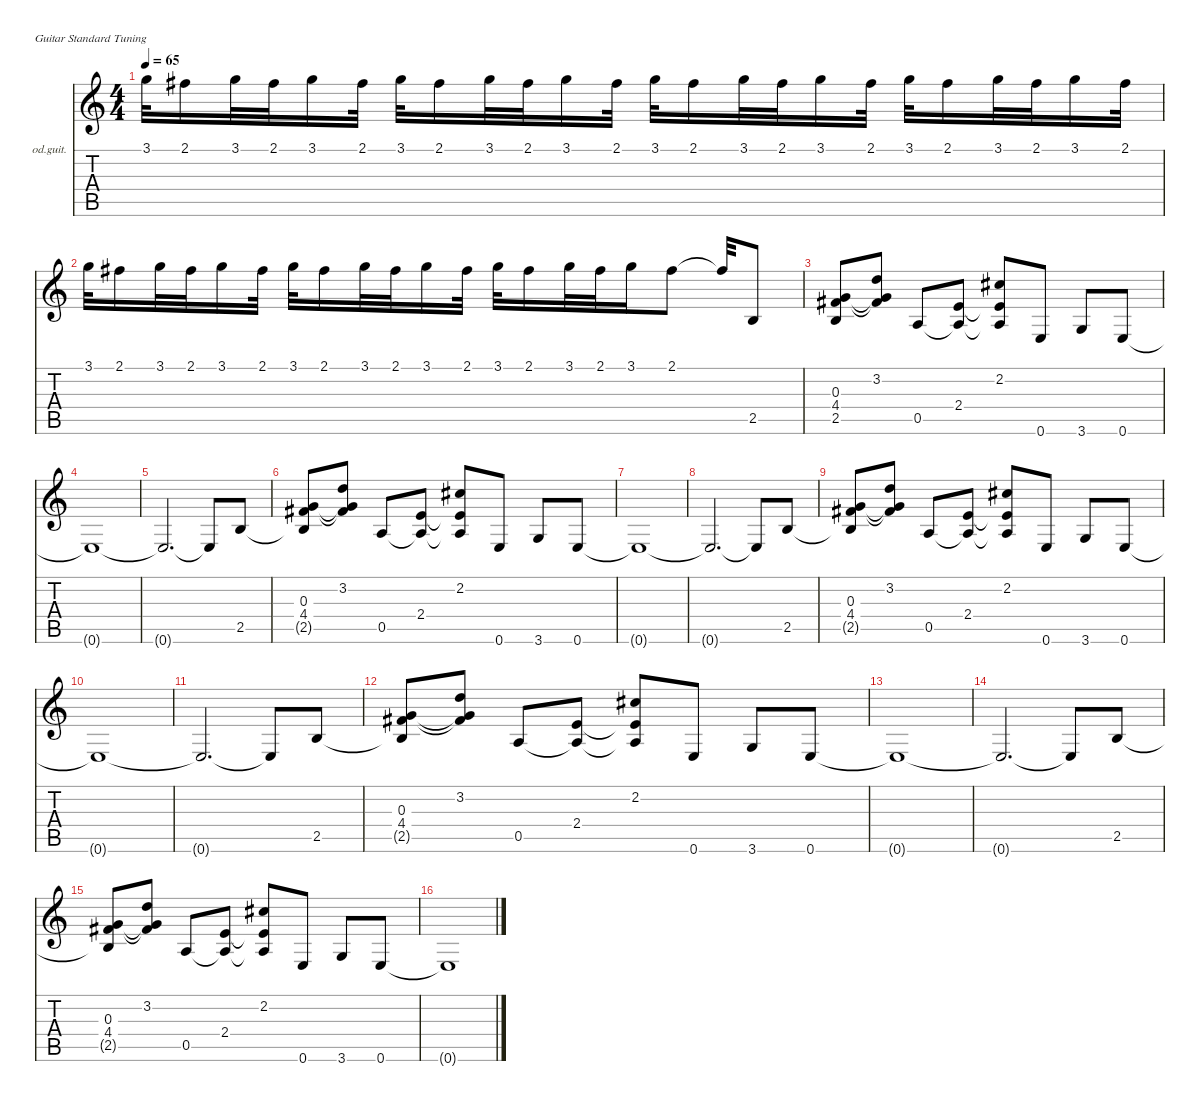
\hideDynamics
\bracketExtendMode nobrackets
\firstSystemTrackNameOrientation horizontal
\otherSystemsTrackNameOrientation horizontal
\track ("Guitar" "od.guit.") {instrument overdrivenguitar}
\staff {score tabs}
\tuning (E4 B3 G3 D3 A2 E2)
\ts (4 4)
\tempo 65
\clef g2
\ks aminor
3.1.32{dy f beam Down} 2.1{acc #}.16{beam Down} 3.1.32{beam Down} 2.1{acc #}.32{beam Down} 3.1.16{beam Down} 2.1{acc #}.32{beam Down} 3.1.32{beam Down} 2.1{acc #}.16{beam Down} 3.1.32{beam Down} 2.1{acc #}.32{beam Down} 3.1.16{beam Down} 2.1{acc #}.32{beam Down} 3.1.32{dy ff beam Down} 2.1{acc #}.16{beam Down} 3.1.32{beam Down} 2.1{acc #}.32{beam Down} 3.1.16{beam Down} 2.1{acc #}.32{beam Down} 3.1.32{beam Down} 2.1{acc #}.16{beam Down} 3.1.32{beam Down} 2.1{acc #}.32{beam Down} 3.1.16{beam Down} 2.1{acc #}.32{beam Down} |
3.1.32{dy fff beam Down} 2.1{acc #}.16{beam Down} 3.1.32{beam Down} 2.1{acc #}.32{beam Down} 3.1.16{beam Down} 2.1{acc #}.32{beam Down} 3.1.32{beam Down} 2.1{acc #}.16{beam Down} 3.1.32{beam Down} 2.1{acc #}.32{beam Down} 3.1.16{beam Down} 2.1{acc #}.32{beam Down} 3.1.32{beam Down} 2.1{acc #}.16{beam Down} 3.1.32{beam Down} 2.1{acc #}.32{beam Down} 3.1.16{beam Down} 2.1{acc #}.8{beam Down} 2.1{t acc #}.32{beam Up} 2.5.8{dy ff beam Up} |
(2.5 0.3 4.4{acc #}).8{beam Up} (0.3{t} 4.4{t acc #} 3.2).8{beam Up} 0.5.8{beam Up} (0.5{t} 2.4).8{beam Up} (0.5{t} 2.4{t} 2.2{acc #}).8{beam Up} 0.6.8{beam Up} 3.6.8{beam Up} 0.6.8{beam Up} |
0.6{t}.1{beam Up} |
0.6{t}.2{d beam Up} 0.6{t}.8{beam Up} 2.5.8{beam Up} |
(2.5{t} 4.4{acc #} 0.3).8{beam Up} (0.3{t} 4.4{t acc #} 3.2).8{beam Up} 0.5.8{beam Up} (0.5{t} 2.4).8{beam Up} (2.4{t} 0.5{t} 2.2{acc #}).8{beam Up} 0.6.8{beam Up} 3.6.8{beam Up} 0.6.8{beam Up} |
0.6{t}.1{beam Up} |
0.6{t}.2{d beam Up} 0.6{t}.8{beam Up} 2.5.8{beam Up} |
(4.4{acc #} 2.5{t} 0.3).8{beam Up} (4.4{t acc #} 0.3{t} 3.2).8{beam Up} 0.5.8{beam Up} (0.5{t} 2.4).8{beam Up} (0.5{t} 2.4{t} 2.2{acc #}).8{beam Up} 0.6.8{beam Up} 3.6.8{beam Up} 0.6.8{beam Up} |
0.6{t}.1{beam Up} |
0.6{t}.2{d beam Up} 0.6{t}.8{beam Up} 2.5.8{beam Up} |
(2.5{t} 4.4{acc #} 0.3).8{beam Up} (4.4{t acc #} 0.3{t} 3.2).8{beam Up} 0.5.8{beam Up} (0.5{t} 2.4).8{beam Up} (0.5{t} 2.4{t} 2.2{acc #}).8{beam Up} 0.6.8{beam Up} 3.6.8{beam Up} 0.6.8{beam Up} |
0.6{t}.1{beam Up} |
0.6{t}.2{d beam Up} 0.6{t}.8{beam Up} 2.5.8{beam Up} |
(0.3 2.5{t} 4.4{acc #}).8{beam Up} (4.4{t acc #} 0.3{t} 3.2).8{beam Up} 0.5.8{beam Up} (0.5{t} 2.4).8{beam Up} (0.5{t} 2.4{t} 2.2{acc #}).8{beam Up} 0.6.8{beam Up} 3.6.8{beam Up} 0.6.8{beam Up} |
0.6{t}.1{beam Up}
